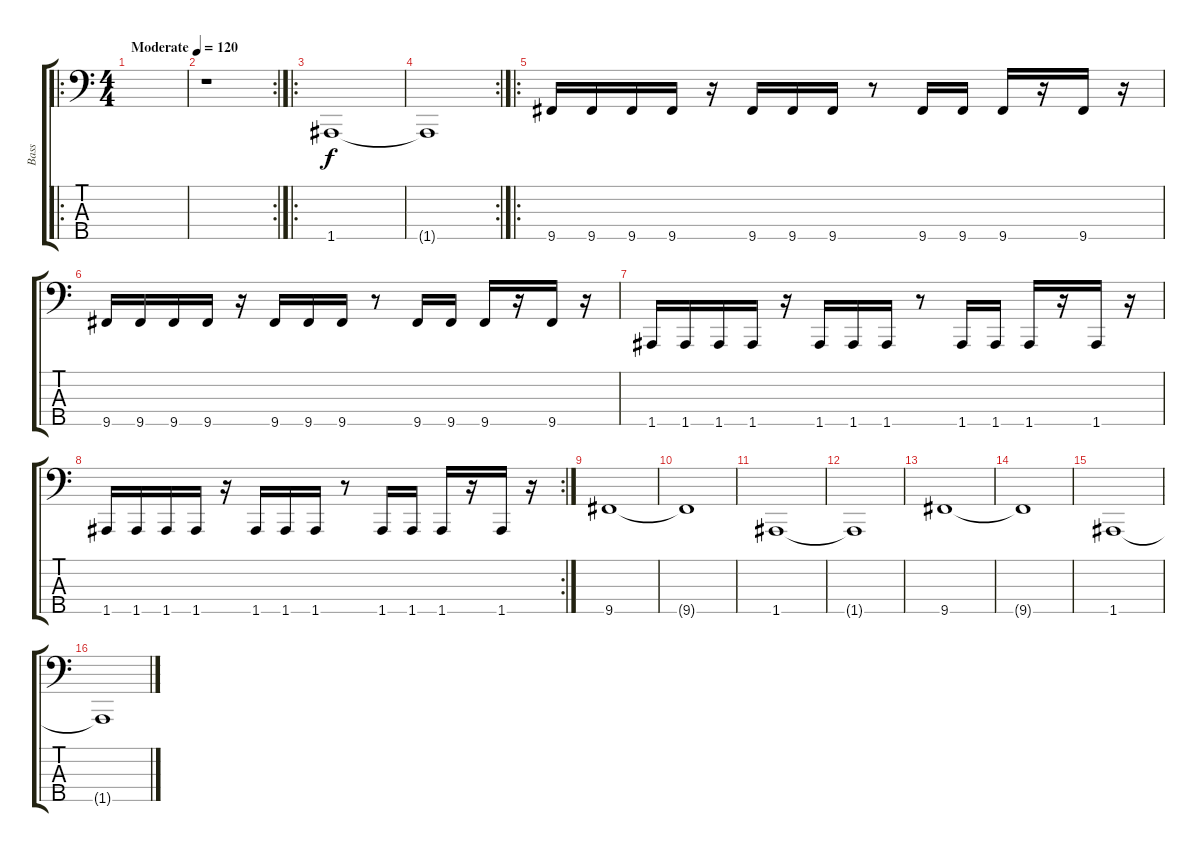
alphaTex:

\track ("Bass" "Bass") {instrument acousticguitarsteel}
\staff {score tabs}
\tuning (G2 D2 A1 E1 A0) {hide}
\ro
\ts (4 4)
\tempo (120 "Moderate")
\clef f4
\ks c
|
\rc 2
r.1 |
\ro
1.5.1 |
\rc 2
1.5{t}.1 |
\ro
9.5.16 9.5.16 9.5.16 9.5.16 r.16 9.5.16 9.5.16 9.5.16 r.8 9.5.16 9.5.16 9.5.16 r.16 9.5.16 r.16 |
9.5.16 9.5.16 9.5.16 9.5.16 r.16 9.5.16 9.5.16 9.5.16 r.8 9.5.16 9.5.16 9.5.16 r.16 9.5.16 r.16 |
1.5.16 1.5.16 1.5.16 1.5.16 r.16 1.5.16 1.5.16 1.5.16 r.8 1.5.16 1.5.16 1.5.16 r.16 1.5.16 r.16 |
\rc 2
1.5.16 1.5.16 1.5.16 1.5.16 r.16 1.5.16 1.5.16 1.5.16 r.8 1.5.16 1.5.16 1.5.16 r.16 1.5.16 r.16 |
9.5.1 |
9.5{t}.1 |
1.5.1 |
1.5{t}.1 |
9.5.1 |
9.5{t}.1 |
1.5.1 |
1.5{t}.1
